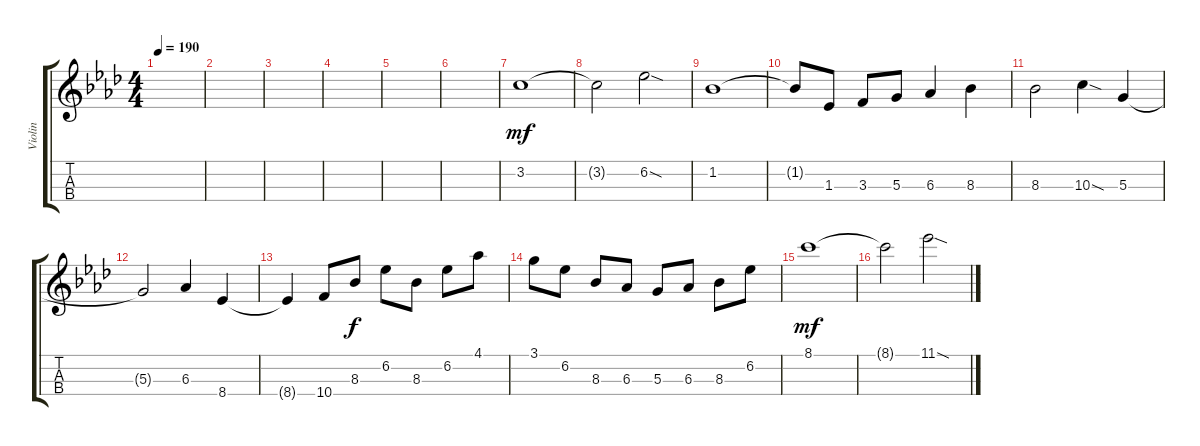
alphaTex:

\track ("Violin" "Violin") {instrument violin}
\staff {score tabs}
\tuning (E5 A4 D4 G3) {hide}
\ts (4 4)
\tempo 190
\clef g2
\ks ab
|
|
|
|
|
|
3.2.1{dy mf} |
3.2{t}.2 6.2{sod}.2 |
1.2.1 |
1.2{t}.8 1.3.8 3.3.8 5.3.8 6.3.4 8.3.4 |
8.3.2 10.3{sod}.4 5.3.4 |
5.3{t}.2 6.3.4 8.4.4 |
8.4{t}.4 10.4.8 8.3.8{dy f} 6.2.8 8.3.8 6.2.8 4.1.8 |
3.1.8 6.2.8 8.3.8 6.3.8 5.3.8 6.3.8 8.3.8 6.2.8 |
8.1.1{dy mf} |
8.1{t}.2 11.1{sod}.2
